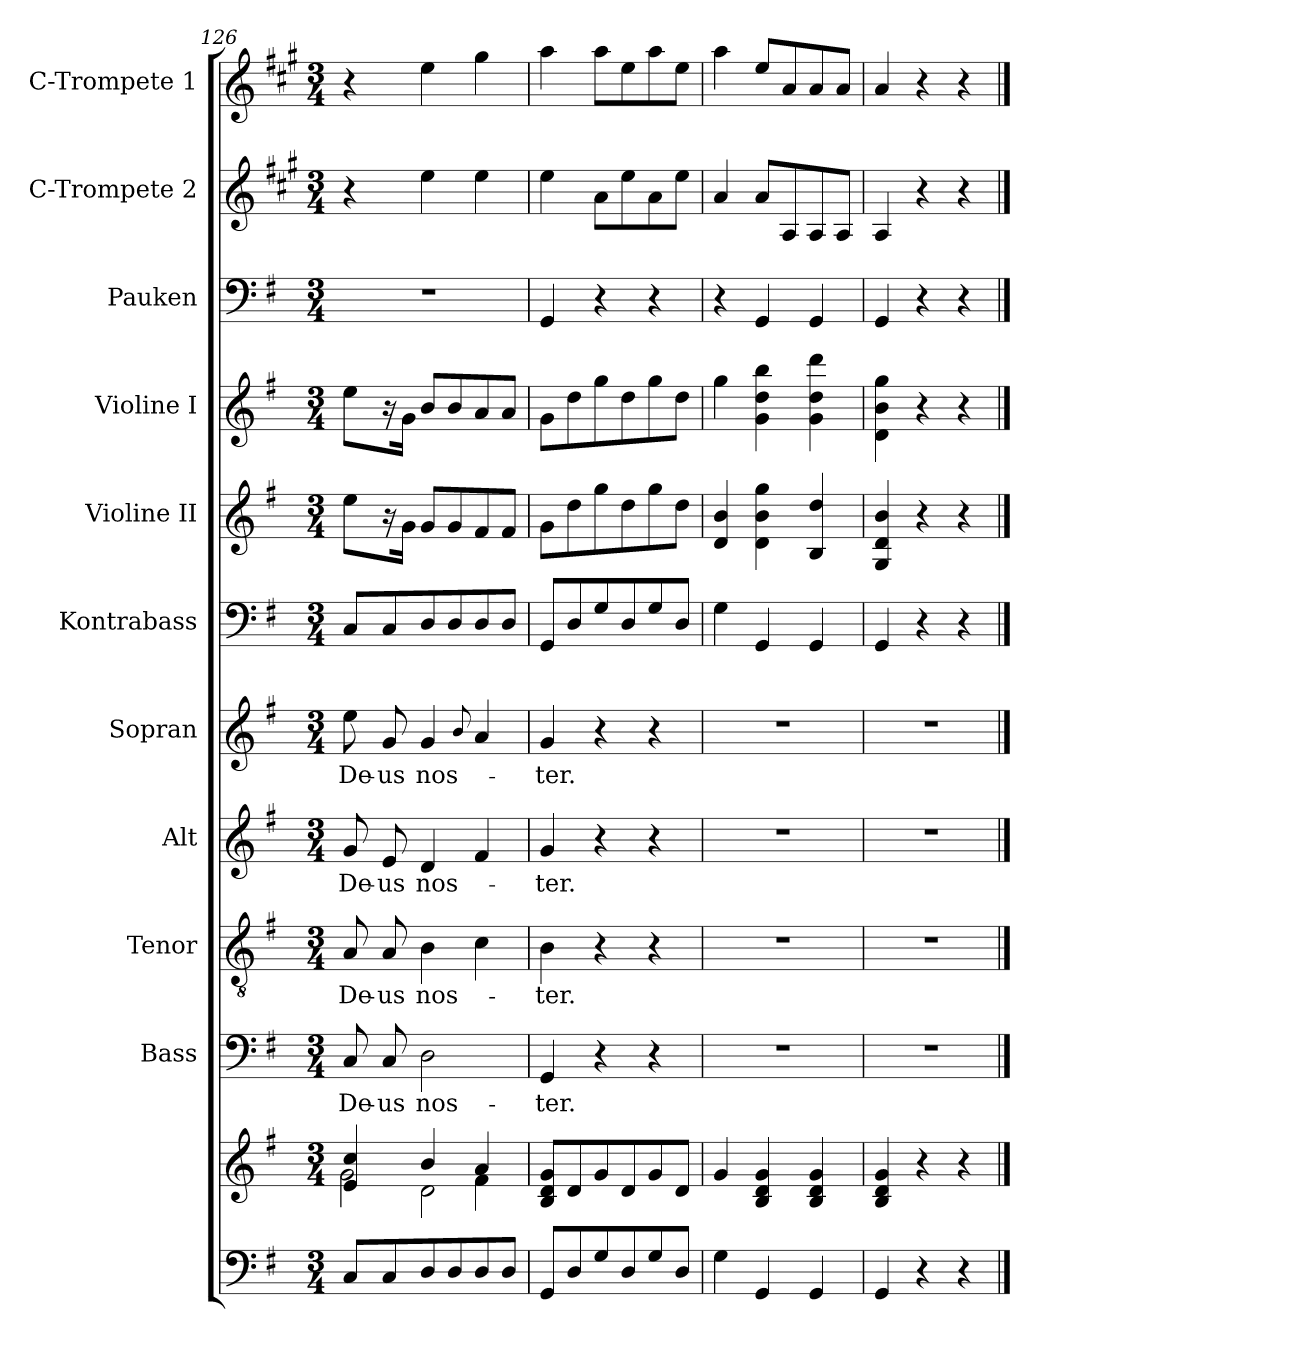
**kern	**kern	**kern	**text	**kern	**text	**kern	**text	**kern	**text	**kern	**kern	**kern	**kern	**kern	**kern
*part11	*part11	*part10	*part10	*part9	*part9	*part8	*part8	*part7	*part7	*part6	*part5	*part4	*part3	*part2	*part1
*staff12	*staff11	*staff10	*staff10	*staff9	*staff9	*staff8	*staff8	*staff7	*staff7	*staff6	*staff5	*staff4	*staff3	*staff2	*staff1
*	*	*I"Bass	*	*I"Tenor	*	*I"Alt	*	*I"Sopran	*	*I"Kontrabass	*I"Violine II	*I"Violine I	*I"Pauken	*I"C-Trompete 2	*I"C-Trompete 1
*	*	*I'B.	*	*I'T.	*	*I'A.	*	*I'S.	*	*I'Kb.	*I'Vl. II	*I'Vl. I	*I'Pk.	*I'C Trp. 2	*I'C Trp. 1
*clefF4	*clefG2	*clefF4	*	*clefGv2	*	*clefG2	*	*clefG2	*	*clefF4	*clefG2	*clefG2	*clefF4	*clefG2	*clefG2
*	*	*	*	*	*	*	*	*	*	*ITrd7c12	*	*	*	*ITrd1c2	*ITrd1c2
*k[f#]	*k[f#]	*k[f#]	*	*k[f#]	*	*k[f#]	*	*k[f#]	*	*k[f#]	*k[f#]	*k[f#]	*k[f#]	*k[f#]	*k[f#]
*G:	*G:	*G:	*	*G:	*	*G:	*	*G:	*	*G:	*G:	*G:	*G:	*G:	*G:
*M3/4	*M3/4	*M3/4	*	*M3/4	*	*M3/4	*	*M3/4	*	*M3/4	*M3/4	*M3/4	*M3/4	*M3/4	*M3/4
=126	=126	=126	=126	=126	=126	=126	=126	=126	=126	=126	=126	=126	=126	=126	=126
*	*^	*	*	*	*	*	*	*	*	*	*	*	*	*	*
*	*	*^	*	*	*	*	*	*	*	*	*	*	*	*	*	*
!	!	!	!	!	!LO:LY:b	!	!LO:LY:b	!	!LO:LY:b	!	!LO:LY:b	!	!	!	!	!	!
8C/L	4e/ 4cc/	2g\	4ryy	8C/	De-	8A/	De-	8g/	De-	8ee\	De-	8CC/L	8ee\L	8ee\L	2.r	4r	4r
!	!	!	!	!	!LO:LY:b	!	!LO:LY:b	!	!LO:LY:b	!	!LO:LY:b	!	!	!	!	!	!
8C/	.	.	.	8C/	-us	8A/	-us	8e/	-us	8g/	-us	8CC/	16r	16r	.	.	.
.	.	.	.	.	.	.	.	.	.	.	.	.	16g\Jk	16g\Jk	.	.	.
!	!	!	!	!	!LO:LY:b	!	!LO:LY:b	!	!LO:LY:b	!	!LO:LY:b	!	!	!	!	!	!
8D/	4b/	.	2d\	2D\	nos-	4B\	nos-	4d/	nos-	4g/	nos-	8DD/	8g/L	8b/L	.	4dd\	4dd\
8D/	.	.	.	.	.	.	.	.	.	.	.	8DD/	8g/	8b/	.	.	.
.	.	.	.	.	.	.	.	.	.	8qqb/	.	.	.	.	.	.	.
8D/	4a/	4f#\	.	.	.	4c\	.	4f#/	.	4a/	.	8DD/	8f#/	8a/	.	4dd\	4ff#\
8D/J	.	.	.	.	.	.	.	.	.	.	.	8DD/J	8f#/J	8a/J	.	.	.
*	*v	*v	*v	*	*	*	*	*	*	*	*	*	*	*	*	*	*
=127	=127	=127	=127	=127	=127	=127	=127	=127	=127	=127	=127	=127	=127	=127	=127
!	!	!	!LO:LY:b	!	!LO:LY:b	!	!LO:LY:b	!	!LO:LY:b	!	!	!	!	!	!
8GG/L	8B/ 8d/ 8g/L	4GG/	-ter.	4B\	-ter.	4g/	-ter.	4g/	-ter.	8GGG/L	8g\L	8g\L	4GG/	4dd\	4gg\
8D/	8d/	.	.	.	.	.	.	.	.	8DD/	8dd\	8dd\	.	.	.
8G/	8g/	4r	.	4r	.	4r	.	4r	.	8GG/	8gg\	8gg\	4r	8g\L	8gg\L
8D/	8d/	.	.	.	.	.	.	.	.	8DD/	8dd\	8dd\	.	8dd\	8dd\
8G/	8g/	4r	.	4r	.	4r	.	4r	.	8GG/	8gg\	8gg\	4r	8g\	8gg\
8D/J	8d/J	.	.	.	.	.	.	.	.	8DD/J	8dd\J	8dd\J	.	8dd\J	8dd\J
=128	=128	=128	=128	=128	=128	=128	=128	=128	=128	=128	=128	=128	=128	=128	=128
4G\	4g/	2.r	.	2.r	.	2.r	.	2.r	.	4GG\	4d/ 4b/	4gg\	4r	4g/	4gg\
4GG/	4B/ 4d/ 4g/	.	.	.	.	.	.	.	.	4GGG/	4d\ 4b\ 4gg\	4g\ 4dd\ 4bb\	4GG/	8g/L	8dd/L
.	.	.	.	.	.	.	.	.	.	.	.	.	.	8G/	8g/
4GG/	4B/ 4d/ 4g/	.	.	.	.	.	.	.	.	4GGG/	4B/ 4dd/	4g\ 4dd\ 4ddd\	4GG/	8G/	8g/
.	.	.	.	.	.	.	.	.	.	.	.	.	.	8G/J	8g/J
=129	=129	=129	=129	=129	=129	=129	=129	=129	=129	=129	=129	=129	=129	=129	=129
4GG/	4B/ 4d/ 4g/	2.r	.	2.r	.	2.r	.	2.r	.	4GGG/	4G/ 4d/ 4b/	4d\ 4b\ 4gg\	4GG/	4G/	4g/
4r	4r	.	.	.	.	.	.	.	.	4r	4r	4r	4r	4r	4r
4r	4r	.	.	.	.	.	.	.	.	4r	4r	4r	4r	4r	4r
==	==	==	==	==	==	==	==	==	==	==	==	==	==	==	==
*-	*-	*-	*-	*-	*-	*-	*-	*-	*-	*-	*-	*-	*-	*-	*-
